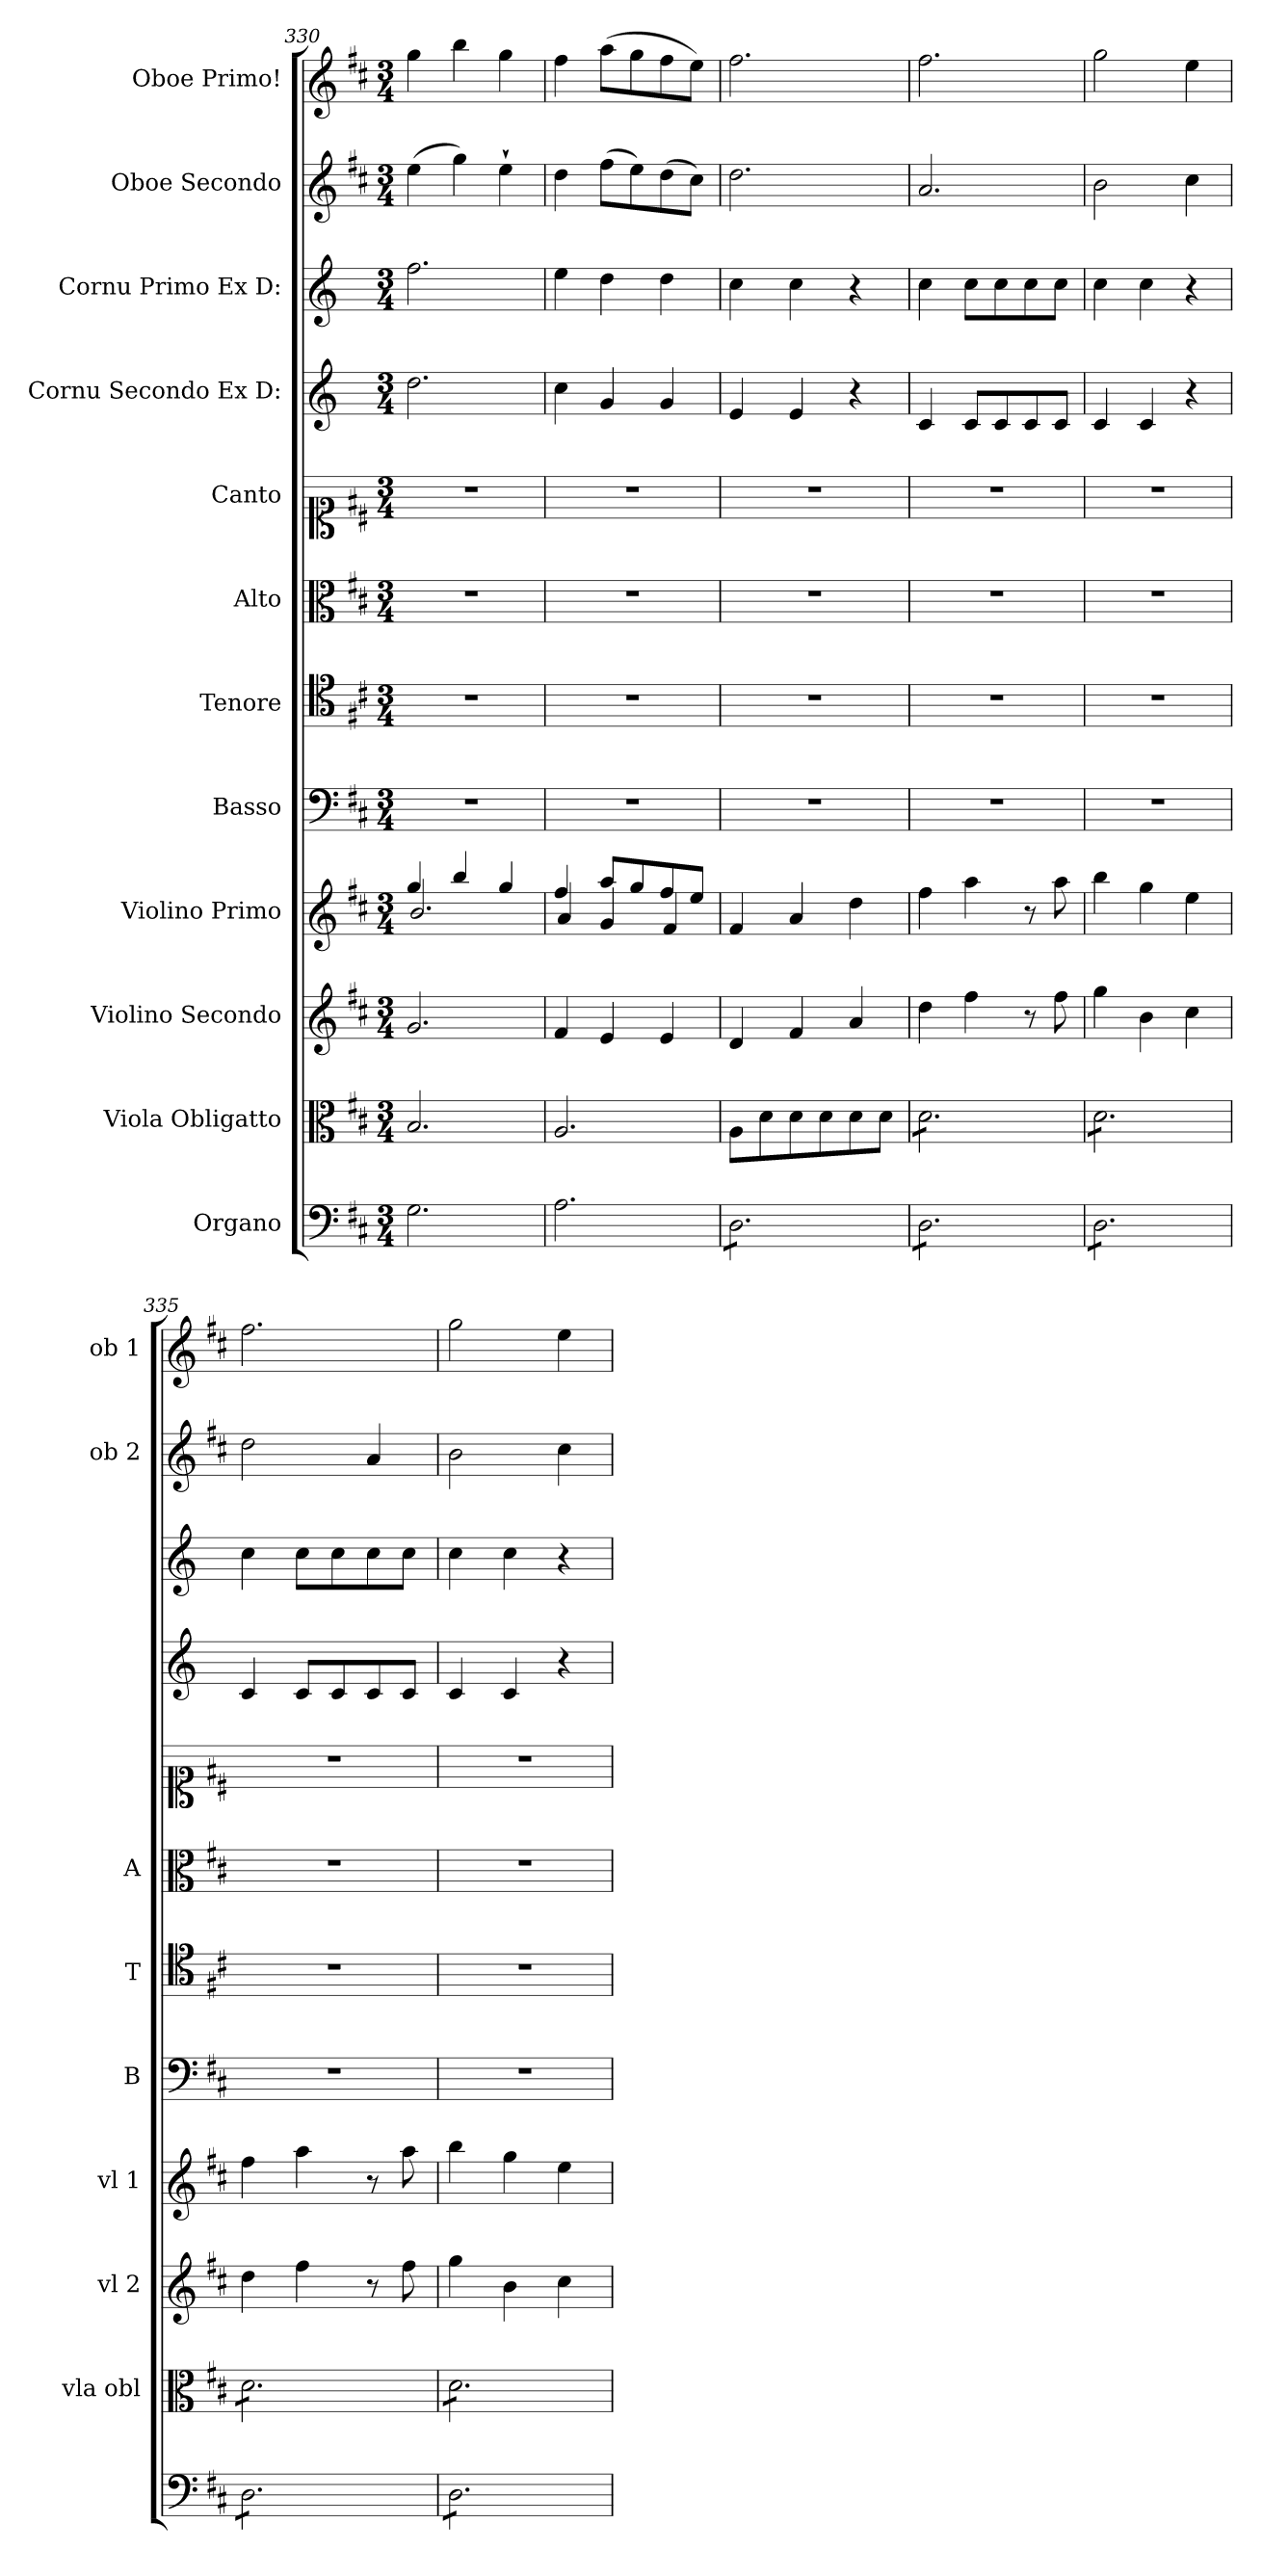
**kern	**dynam	**kern	**dynam	**kern	**dynam	**kern	**dynam	**kern	**kern	**kern	**kern	**kern	**dynam	**kern	**dynam	**kern	**dynam	**kern
*part12	*part12	*part11	*part11	*part10	*part10	*part9	*part9	*part8	*part7	*part6	*part5	*part4	*part4	*part3	*part3	*part2	*part2	*part1
*staff12	*staff12	*staff11	*staff11	*staff10	*staff10	*staff9	*staff9	*staff8	*staff7	*staff6	*staff5	*staff4	*staff4	*staff3	*staff3	*staff2	*staff2	*staff1
*I"Organo	*	*I"Viola Obligatto	*	*I"Violino Secondo	*	*I"Violino Primo	*	*I"Basso	*I"Tenore	*I"Alto	*I"Canto	*I"Cornu Secondo Ex D:	*	*I"Cornu Primo Ex D:	*	*I"Oboe Secondo	*	*I"Oboe Primo!
*	*	*I'vla obl	*	*I'vl 2	*	*I'vl 1	*	*I'B	*I'T	*I'A	*	*	*	*	*	*I'ob 2	*	*I'ob 1
*clefF4	*	*clefC3	*	*clefG2	*	*clefG2	*	*clefF4	*clefC4	*clefC3	*clefC1	*clefG2	*	*clefG2	*	*clefG2	*	*clefG2
*	*	*	*	*	*	*	*	*	*	*	*	*ITrd-1c-2	*	*ITrd-1c-2	*	*	*	*
*k[f#c#]	*	*k[f#c#]	*	*k[f#c#]	*	*k[f#c#]	*	*k[f#c#]	*k[f#c#]	*k[f#c#]	*k[f#c#]	*k[f#c#]	*	*k[f#c#]	*	*k[f#c#]	*	*k[f#c#]
*D:	*	*D:	*	*D:	*	*D:	*	*D:	*D:	*D:	*D:	*	*	*	*	*D:	*	*D:
*M3/4	*	*M3/4	*	*M3/4	*	*M3/4	*	*M3/4	*M3/4	*M3/4	*M3/4	*M3/4	*	*M3/4	*	*M3/4	*	*M3/4
=330	=330	=330	=330	=330	=330	=330	=330	=330	=330	=330	=330	=330	=330	=330	=330	=330	=330	=330
*	*	*	*	*	*	*^	*	*	*	*	*	*	*	*	*	*	*	*
2.G\	.	2.B/	.	2.g/	.	4gg/	2.b/	.	2.r	2.r	2.r	2.r	2.ee\	.	2.gg\	.	(4ee\	.	4gg\
.	.	.	.	.	.	4bb/	.	.	.	.	.	.	.	.	.	.	4gg\)	.	4bb\
.	.	.	.	.	.	4gg/	.	.	.	.	.	.	.	.	.	.	4ee`\	.	4gg\
=331	=331	=331	=331	=331	=331	=331	=331	=331	=331	=331	=331	=331	=331	=331	=331	=331	=331	=331	=331
2.A\	.	2.A/	.	4f#/	.	4ff#/	4a/	.	2.r	2.r	2.r	2.r	4dd\	.	4ff#\	.	4dd\	.	4ff#\
.	.	.	.	4e/	.	8aa/L	4g/	.	.	.	.	.	4a/	.	4ee\	.	(8ff#\L	.	(8aa\L
.	.	.	.	.	.	8gg/	.	.	.	.	.	.	.	.	.	.	8ee\)	.	8gg\
.	.	.	.	4e/	.	8ff#/	4f#/	.	.	.	.	.	4a/	.	4ee\	.	(8dd\	.	8ff#\
.	.	.	.	.	.	8ee/J	.	.	.	.	.	.	.	.	.	.	8cc#\J)	.	8ee\J)
*	*	*	*	*	*	*v	*v	*	*	*	*	*	*	*	*	*	*	*	*
=332	=332	=332	=332	=332	=332	=332	=332	=332	=332	=332	=332	=332	=332	=332	=332	=332	=332	=332
!	!LO:DY:a	!	!LO:DY:a	!	!LO:DY:a	!	!LO:DY:a	!	!	!	!	!	!LO:DY:a	!	!LO:DY:a	!	!LO:DY:a	!
*tremolo	*	*	*	*	*	*	*	*	*	*	*	*	*	*	*	*	*	*
8D\L	for&colon;	8A\L	for&colon;	4d/	for&colon;	4f#/	for&colon;	2.r	2.r	2.r	2.r	4f#/	for&colon;	4dd\	for&colon;	2.dd\	f&colon;	2.ff#\
8D\	.	8d\	.	.	.	.	.	.	.	.	.	.	.	.	.	.	.	.
8D\	.	8d\	.	4f#/	.	4a/	.	.	.	.	.	4f#/	.	4dd\	.	.	.	.
8D\	.	8d\	.	.	.	.	.	.	.	.	.	.	.	.	.	.	.	.
8D\	.	8d\	.	4a/	.	4dd\	.	.	.	.	.	4r	.	4r	.	.	.	.
8D\J	.	8d\J	.	.	.	.	.	.	.	.	.	.	.	.	.	.	.	.
=333	=333	=333	=333	=333	=333	=333	=333	=333	=333	=333	=333	=333	=333	=333	=333	=333	=333	=333
*	*	*tremolo	*	*	*	*	*	*	*	*	*	*	*	*	*	*	*	*
8D\L	.	8d\L	.	4dd\	.	4ff#\	.	2.r	2.r	2.r	2.r	4d/	.	4dd\	.	2.a/	.	2.ff#\
8D\	.	8d\	.	.	.	.	.	.	.	.	.	.	.	.	.	.	.	.
8D\	.	8d\	.	4ff#\	.	4aa\	.	.	.	.	.	8d/L	.	8dd\L	.	.	.	.
8D\	.	8d\	.	.	.	.	.	.	.	.	.	8d/	.	8dd\	.	.	.	.
8D\	.	8d\	.	8r	.	8r	.	.	.	.	.	8d/	.	8dd\	.	.	.	.
8D\J	.	8d\J	.	8ff#\	.	8aa\	.	.	.	.	.	8d/J	.	8dd\J	.	.	.	.
=334	=334	=334	=334	=334	=334	=334	=334	=334	=334	=334	=334	=334	=334	=334	=334	=334	=334	=334
8D\L	.	8d\L	.	4gg\	.	4bb\	.	2.r	2.r	2.r	2.r	4d/	.	4dd\	.	2b\	.	2gg\
8D\	.	8d\	.	.	.	.	.	.	.	.	.	.	.	.	.	.	.	.
8D\	.	8d\	.	4b\	.	4gg\	.	.	.	.	.	4d/	.	4dd\	.	.	.	.
8D\	.	8d\	.	.	.	.	.	.	.	.	.	.	.	.	.	.	.	.
8D\	.	8d\	.	4cc#\	.	4ee\	.	.	.	.	.	4r	.	4r	.	4cc#\	.	4ee\
8D\J	.	8d\J	.	.	.	.	.	.	.	.	.	.	.	.	.	.	.	.
=335	=335	=335	=335	=335	=335	=335	=335	=335	=335	=335	=335	=335	=335	=335	=335	=335	=335	=335
8D\L	.	8d\L	.	4dd\	.	4ff#\	.	2.r	2.r	2.r	2.r	4d/	.	4dd\	.	2dd\	.	2.ff#\
8D\	.	8d\	.	.	.	.	.	.	.	.	.	.	.	.	.	.	.	.
8D\	.	8d\	.	4ff#\	.	4aa\	.	.	.	.	.	8d/L	.	8dd\L	.	.	.	.
8D\	.	8d\	.	.	.	.	.	.	.	.	.	8d/	.	8dd\	.	.	.	.
8D\	.	8d\	.	8r	.	8r	.	.	.	.	.	8d/	.	8dd\	.	4a/	.	.
8D\J	.	8d\J	.	8ff#\	.	8aa\	.	.	.	.	.	8d/J	.	8dd\J	.	.	.	.
=336	=336	=336	=336	=336	=336	=336	=336	=336	=336	=336	=336	=336	=336	=336	=336	=336	=336	=336
8D\L	.	8d\L	.	4gg\	.	4bb\	.	2.r	2.r	2.r	2.r	4d/	.	4dd\	.	2b\	.	2gg\
8D\	.	8d\	.	.	.	.	.	.	.	.	.	.	.	.	.	.	.	.
8D\	.	8d\	.	4b\	.	4gg\	.	.	.	.	.	4d/	.	4dd\	.	.	.	.
8D\	.	8d\	.	.	.	.	.	.	.	.	.	.	.	.	.	.	.	.
8D\	.	8d\	.	4cc#\	.	4ee\	.	.	.	.	.	4r	.	4r	.	4cc#\	.	4ee\
8D\J	.	8d\J	.	.	.	.	.	.	.	.	.	.	.	.	.	.	.	.
*	*	*Xtremolo	*	*	*	*	*	*	*	*	*	*	*	*	*	*	*	*
*Xtremolo	*	*	*	*	*	*	*	*	*	*	*	*	*	*	*	*	*	*
=	=	=	=	=	=	=	=	=	=	=	=	=	=	=	=	=	=	=
*-	*-	*-	*-	*-	*-	*-	*-	*-	*-	*-	*-	*-	*-	*-	*-	*-	*-	*-
